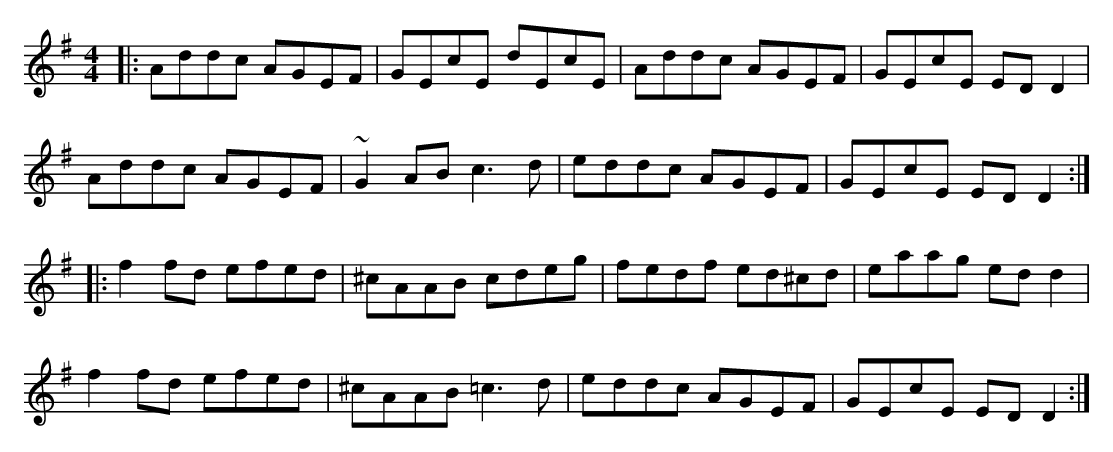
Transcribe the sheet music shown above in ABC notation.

X:1
M:4/4
K:Dmix
|:Addc AGEF|GEcE dEcE|Addc AGEF|GEcE EDD2|
Addc AGEF|~G2AB c3d|eddc AGEF|GEcE EDD2:|
|:f2fd efed|^cAAB cdeg|fedf ed^cd|eaag edd2|
f2fd efed|^cAAB =c3d|eddc AGEF|GEcE EDD2:|
